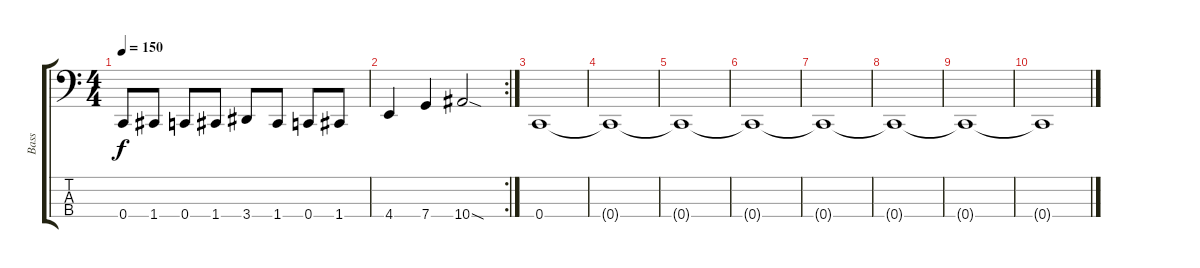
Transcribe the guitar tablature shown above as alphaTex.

\track ("Bass" "Bass") {instrument electricbassfinger}
\staff {score tabs}
\tuning (F2 C2 G1 C1) {hide}
\ts (4 4)
\tempo 150
\clef f4
\ks c
0.4.8{dy f} 1.4.8 0.4.8 1.4.8 3.4.8 1.4.8 0.4.8 1.4.8 |
\rc 2
4.4.4 7.4.4 10.4{sod}.2 |
0.4.1 |
0.4{t}.1 |
0.4{t}.1 |
0.4{t}.1 |
0.4{t}.1 |
0.4{t}.1 |
0.4{t}.1 |
0.4{t}.1
